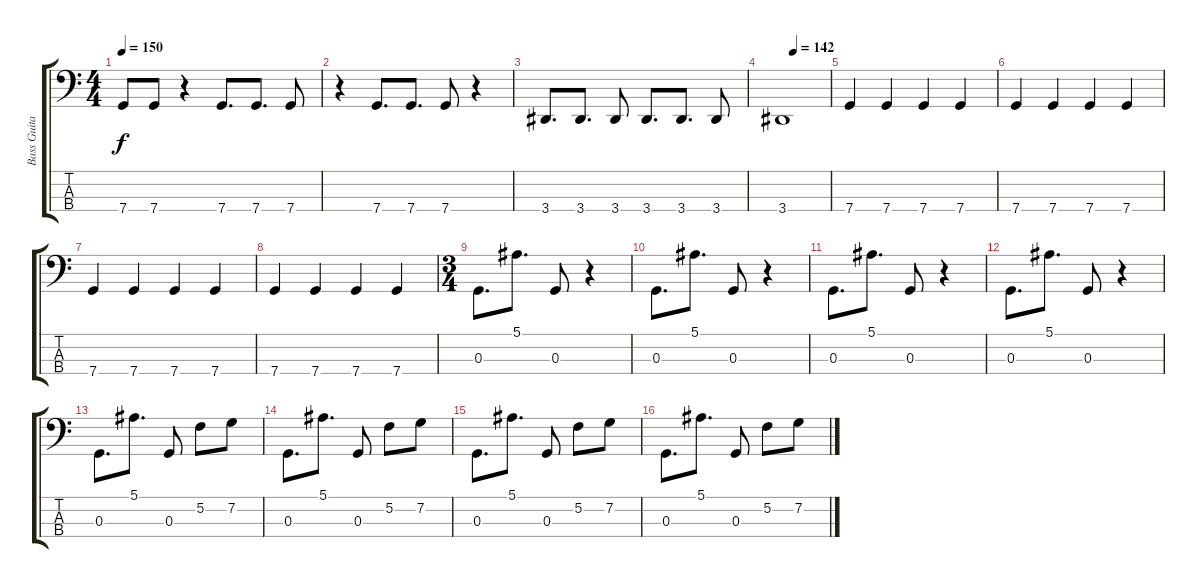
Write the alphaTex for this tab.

\track ("Bass Guitar" "Bass Guita") {instrument electricbasspick}
\staff {score tabs}
\tuning (F2 C2 G1 C1) {hide}
\ts (4 4)
\tempo 150
\clef f4
\ks c
7.4{t}.8{dy f} 7.4.8 r.4 7.4.8{d} 7.4.8{d} 7.4.8 |
r.4 7.4.8{d} 7.4.8{d} 7.4.8 r.4 |
3.4.8{d} 3.4.8{d} 3.4.8 3.4.8{d} 3.4.8{d} 3.4.8 |
\tempo (142 0.25)
3.4.1 |
7.4.4 7.4.4 7.4.4 7.4.4 |
7.4.4 7.4.4 7.4.4 7.4.4 |
7.4.4 7.4.4 7.4.4 7.4.4 |
7.4.4 7.4.4 7.4.4 7.4.4 |
\ts (3 4)
0.3.8{d} 5.1.8{d} 0.3.8 r.4 |
0.3.8{d} 5.1.8{d} 0.3.8 r.4 |
0.3.8{d} 5.1.8{d} 0.3.8 r.4 |
0.3.8{d} 5.1.8{d} 0.3.8 r.4 |
0.3.8{d} 5.1.8{d} 0.3.8 5.2.8 7.2.8 |
0.3.8{d} 5.1.8{d} 0.3.8 5.2.8 7.2.8 |
0.3.8{d} 5.1.8{d} 0.3.8 5.2.8 7.2.8 |
0.3.8{d} 5.1.8{d} 0.3.8 5.2.8 7.2.8
